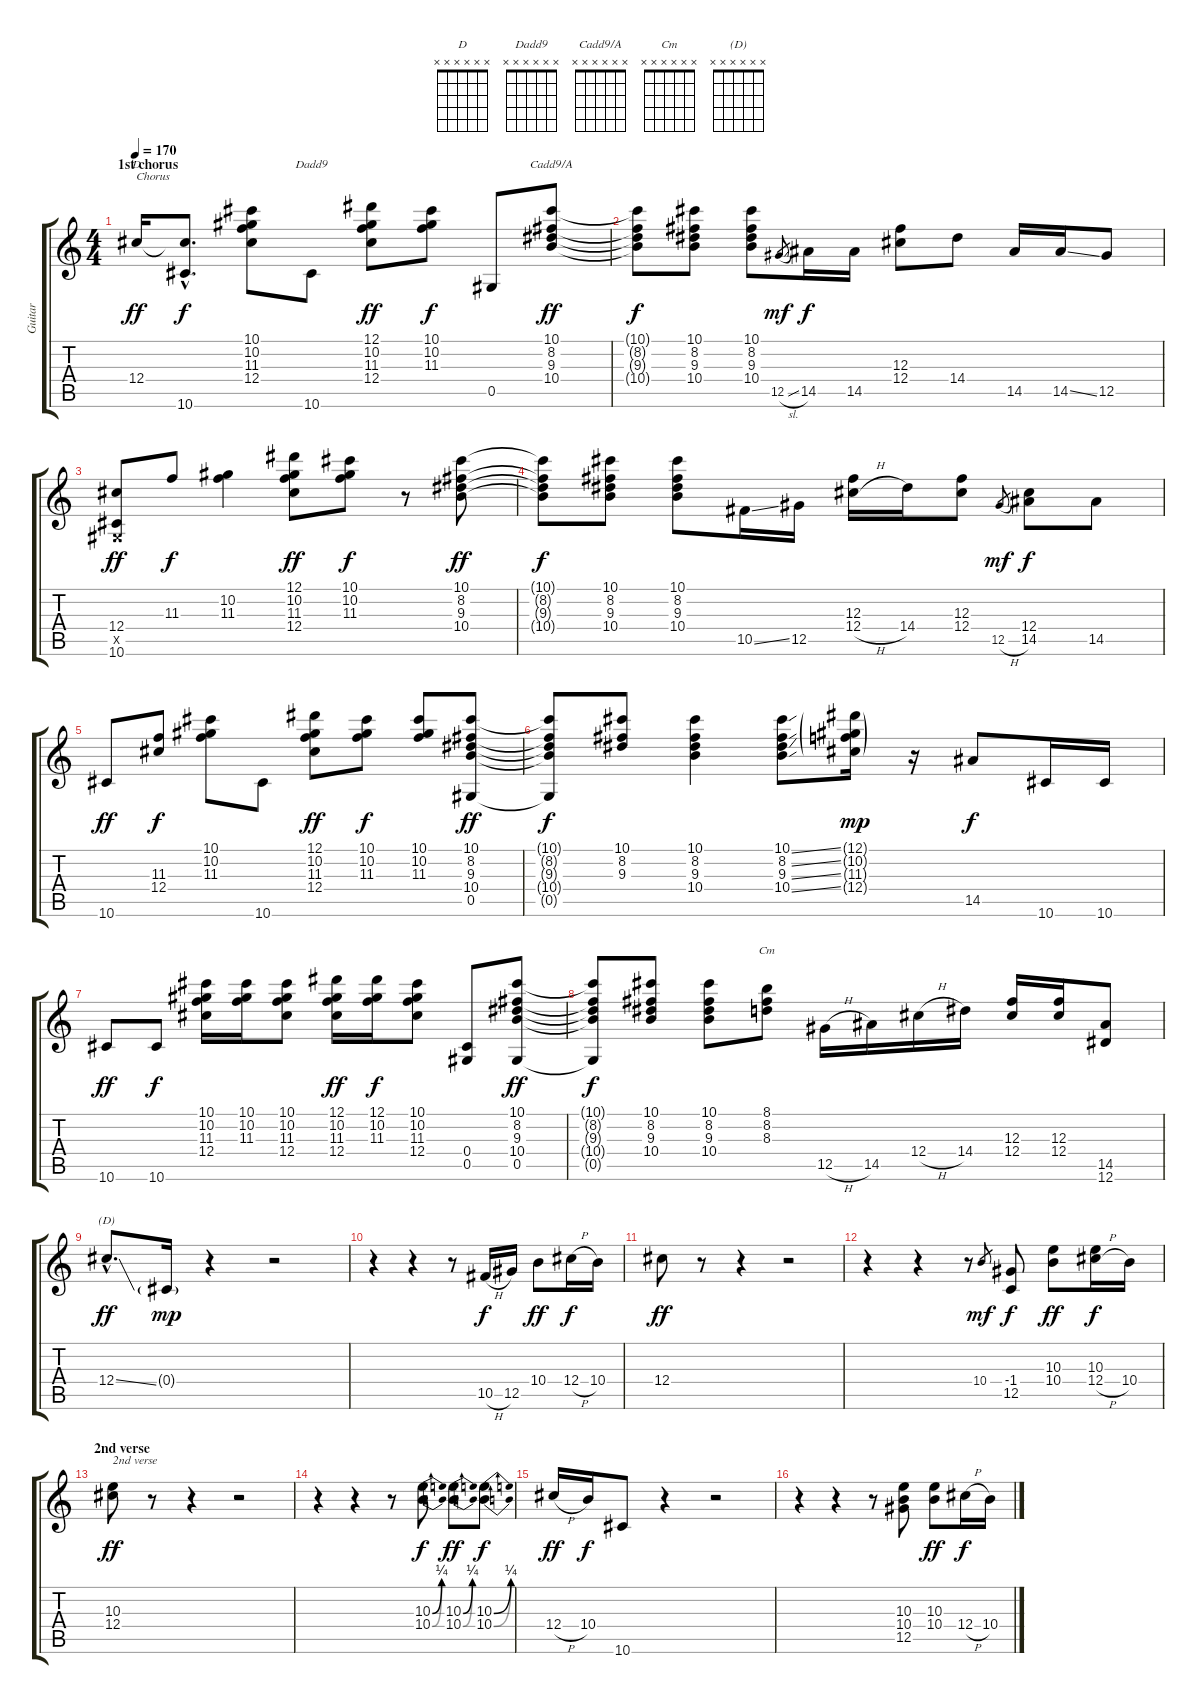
\track ("Guitar" "Guitar") {instrument overdrivenguitar}
\staff {score tabs}
\tuning (Eb4 Bb3 Gb3 Db3 Ab2 Eb2) {hide}
\chord ("D" x x x x x x) {firstfret 0}
\chord ("Dadd9" x x x x x x) {firstfret 0}
\chord ("Cadd9/A" x x x x x x) {firstfret 0}
\chord ("Cm" x x x x x x) {firstfret 0}
\chord ("(D)" x x x x x x) {firstfret 0}
\ts (4 4)
\section ("" "1st chorus")
\tempo 170
\clef g2
\ks c
12.4.16{ch "D" txt "Chorus" dy ff} (12.4{hac t} 10.6{hac}).8{d dy f} (10.1 10.2 11.3 12.4).8 10.6.8{ch "Dadd9"} (12.1 10.2 11.3 12.4).8{dy ff} (10.1 10.2 11.3).8{dy f} 0.5.8 (10.1 8.2 9.3 10.4).8{ch "Cadd9/A" dy ff} |
(10.1{t} 8.2{t} 9.3{t} 10.4{t}).8{dy f} (10.1 8.2 9.3 10.4).8 (10.1 8.2 9.3 10.4).8 12.5{sl}.8{gr dy mf} 14.5.16{dy f} 14.5.16 (12.3 12.4).8 14.4.8 14.5.16 14.5{ss}.16 12.5.8 |
(12.4 0.5{x} 10.6).8{dy ff} 11.3.8{dy f} (10.2 11.3).4 (12.1 10.2 11.3 12.4).8{dy ff} (10.1 10.2 11.3).8{dy f} r.8 (10.1 8.2 9.3 10.4).8{dy ff} |
(10.1{t} 8.2{t} 9.3{t} 10.4{t}).8{dy f} (10.1 8.2 9.3 10.4).8 (10.1 8.2 9.3 10.4).8 10.5{ss}.16 12.5.16 (12.3 12.4{h}).16 14.4.16 (12.3 12.4).8 12.5{h}.8{gr dy mf} (12.4 14.5).8{dy f} 14.5.8 |
10.6.8{dy ff} (11.3 12.4).8{dy f} (10.1 10.2 11.3).8 10.6.8 (12.1 10.2 11.3 12.4).8{dy ff} (10.1 10.2 11.3).8{dy f} (10.1 10.2 11.3).8 (10.1 8.2 9.3 10.4 0.5).8{dy ff} |
(10.1{t} 8.2{t} 9.3{t} 10.4{t} 0.5{t}).8{dy f} (10.1 8.2 9.3).8 (10.1 8.2 9.3 10.4).4 (10.1{ss} 8.2{ss} 9.3{ss} 10.4{ss}).8 (12.1{g} 10.2{g} 11.3{g} 12.4{g}).16{dy mp} r.16 14.5.8{dy f} 10.6.16 10.6.16 |
10.6.8{dy ff} 10.6.8{dy f} (10.1 10.2 11.3 12.4).16 (10.1 10.2 11.3).16 (10.1 10.2 11.3 12.4).8 (12.1 10.2 11.3 12.4).16{dy ff} (12.1 10.2 11.3).16{dy f} (10.1 10.2 11.3 12.4).8 (0.4 0.5).8 (10.1 8.2 9.3 10.4 0.5).8{dy ff} |
(10.1{t} 8.2{t} 9.3{t} 10.4{t} 0.5{t}).8{dy f} (10.1 8.2 9.3 10.4).8 (10.1 8.2 9.3 10.4).8 (8.1 8.2 8.3).8{ch "Cm"} 12.5{h}.16 14.5.16 12.4{h}.16 14.4.16 (12.3 12.4).16 (12.3 12.4).16 (14.5 12.6).8 |
12.4{ss hac}.8{d ch "(D)" dy ff} 0.4{g}.16{dy mp} r.4 r.2 |
r.4 r.4 r.8 10.5{h}.16{dy f} 12.5.16 10.4.8{dy ff} 12.4{h}.16{dy f} 10.4.16 |
12.4.8{dy ff} r.8 r.4 r.2 |
r.4 r.4 r.8 10.4.8{gr dy mf} (-1.4 12.5).8{dy f} (10.3 10.4).8{dy ff} (10.3 12.4{h}).16{dy f} 10.4.16 |
\section ("" "2nd verse")
(10.3 12.4).8{txt "2nd verse" dy ff} r.8 r.4 r.2 |
r.4 r.4 r.8 (10.3{be (bend 0 0 60 1)} 10.4{be (bend 0 0 60 1)}).8{dy f} (10.3{be (bend 0 0 60 1)} 10.4{be (bend 0 0 60 1)}).8{dy ff} (10.3{be (bend 0 0 60 1)} 10.4{be (bend 0 0 60 1)}).8{dy f} |
12.4{h}.16{dy ff} 10.4.16{dy f} 10.6.8 r.4 r.2 |
r.4 r.4 r.8 (10.3 10.4 12.5).8 (10.3 10.4).8{dy ff} 12.4{h}.16{dy f} 10.4.16
